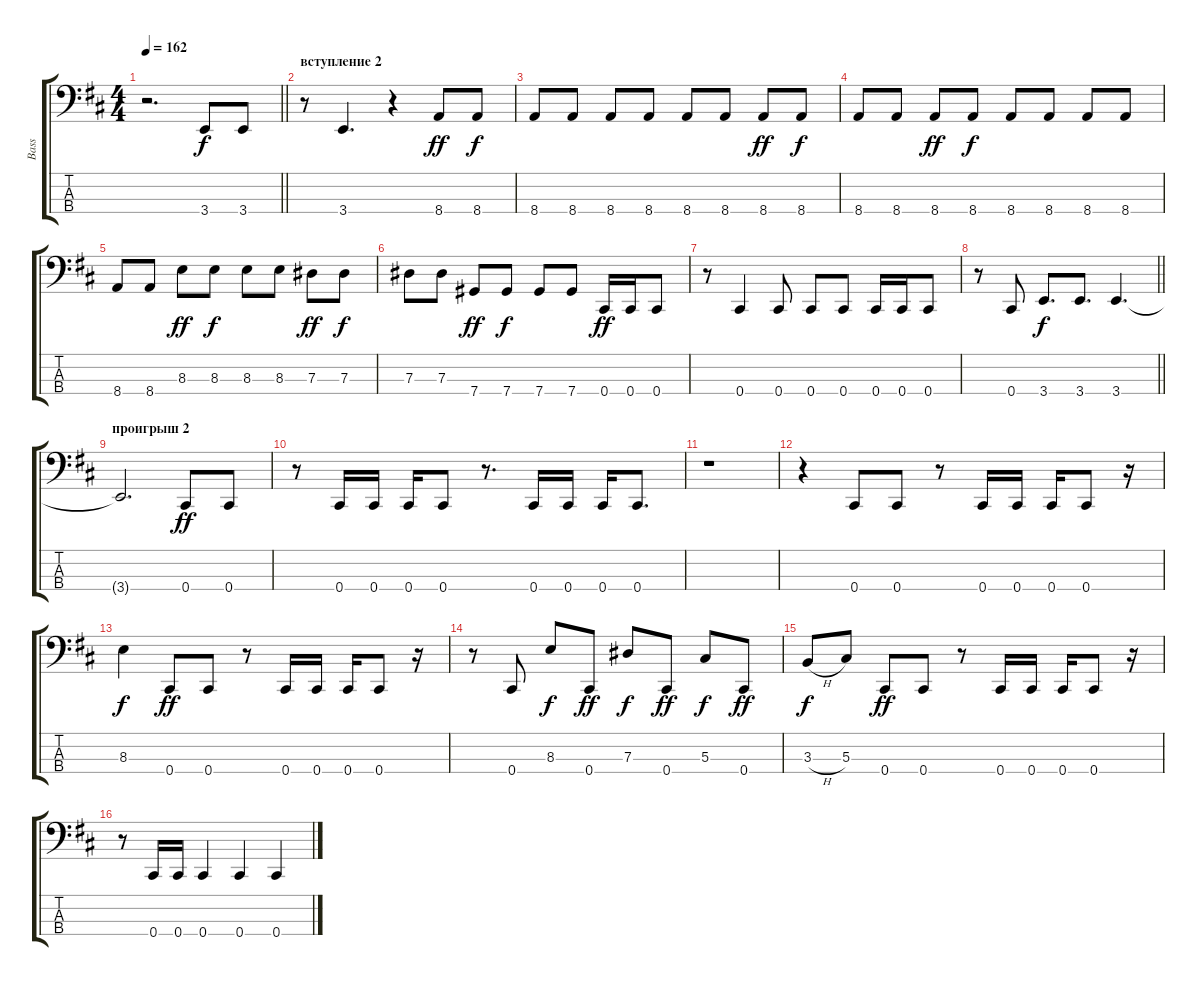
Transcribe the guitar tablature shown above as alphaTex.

\track ("Bass" "Bass") {instrument acousticbass}
\staff {score tabs}
\tuning (Gb2 Db2 Ab1 Db1) {hide}
\ts (4 4)
\tempo 162
\clef f4
\barLineRight lightlight
\ks bminor
r.2{d dy f} 3.4.8 3.4.8 |
\section ("" "вступление 2")
r.8 3.4.4{d} r.4 8.4.8{dy ff} 8.4.8{dy f} |
8.4.8 8.4.8 8.4.8 8.4.8 8.4.8 8.4.8 8.4.8{dy ff} 8.4.8{dy f} |
8.4.8 8.4.8 8.4.8{dy ff} 8.4.8{dy f} 8.4.8 8.4.8 8.4.8 8.4.8 |
8.4.8 8.4.8 8.3.8{dy ff} 8.3.8{dy f} 8.3.8 8.3.8 7.3.8{dy ff} 7.3.8{dy f} |
7.3.8 7.3.8 7.4.8{dy ff} 7.4.8{dy f} 7.4.8 7.4.8 0.4.16{dy ff} 0.4.16 0.4.8 |
r.8 0.4.4 0.4.8 0.4.8 0.4.8 0.4.16 0.4.16 0.4.8 |
\barLineRight lightlight
r.8 0.4.8 3.4.8{d dy f} 3.4.8{d} 3.4.4{d} |
\section ("" "проигрыш 2")
3.4{t}.2{d} 0.4.8{dy ff} 0.4.8 |
r.8 0.4.16 0.4.16 0.4.16 0.4.8 r.8{d} 0.4.16 0.4.16 0.4.16 0.4.8{d} |
r.1 |
r.4 0.4.8 0.4.8 r.8 0.4.16 0.4.16 0.4.16 0.4.8 r.16 |
8.3.4{dy f} 0.4.8{dy ff} 0.4.8 r.8 0.4.16 0.4.16 0.4.16 0.4.8 r.16 |
r.8 0.4.8 8.3.8{dy f} 0.4.8{dy ff} 7.3.8{dy f} 0.4.8{dy ff} 5.3.8{dy f} 0.4.8{dy ff} |
3.3{h}.8{dy f} 5.3.8 0.4.8{dy ff} 0.4.8 r.8 0.4.16 0.4.16 0.4.16 0.4.8 r.16 |
r.8 0.4.16 0.4.16 0.4.4 0.4.4 0.4.4
